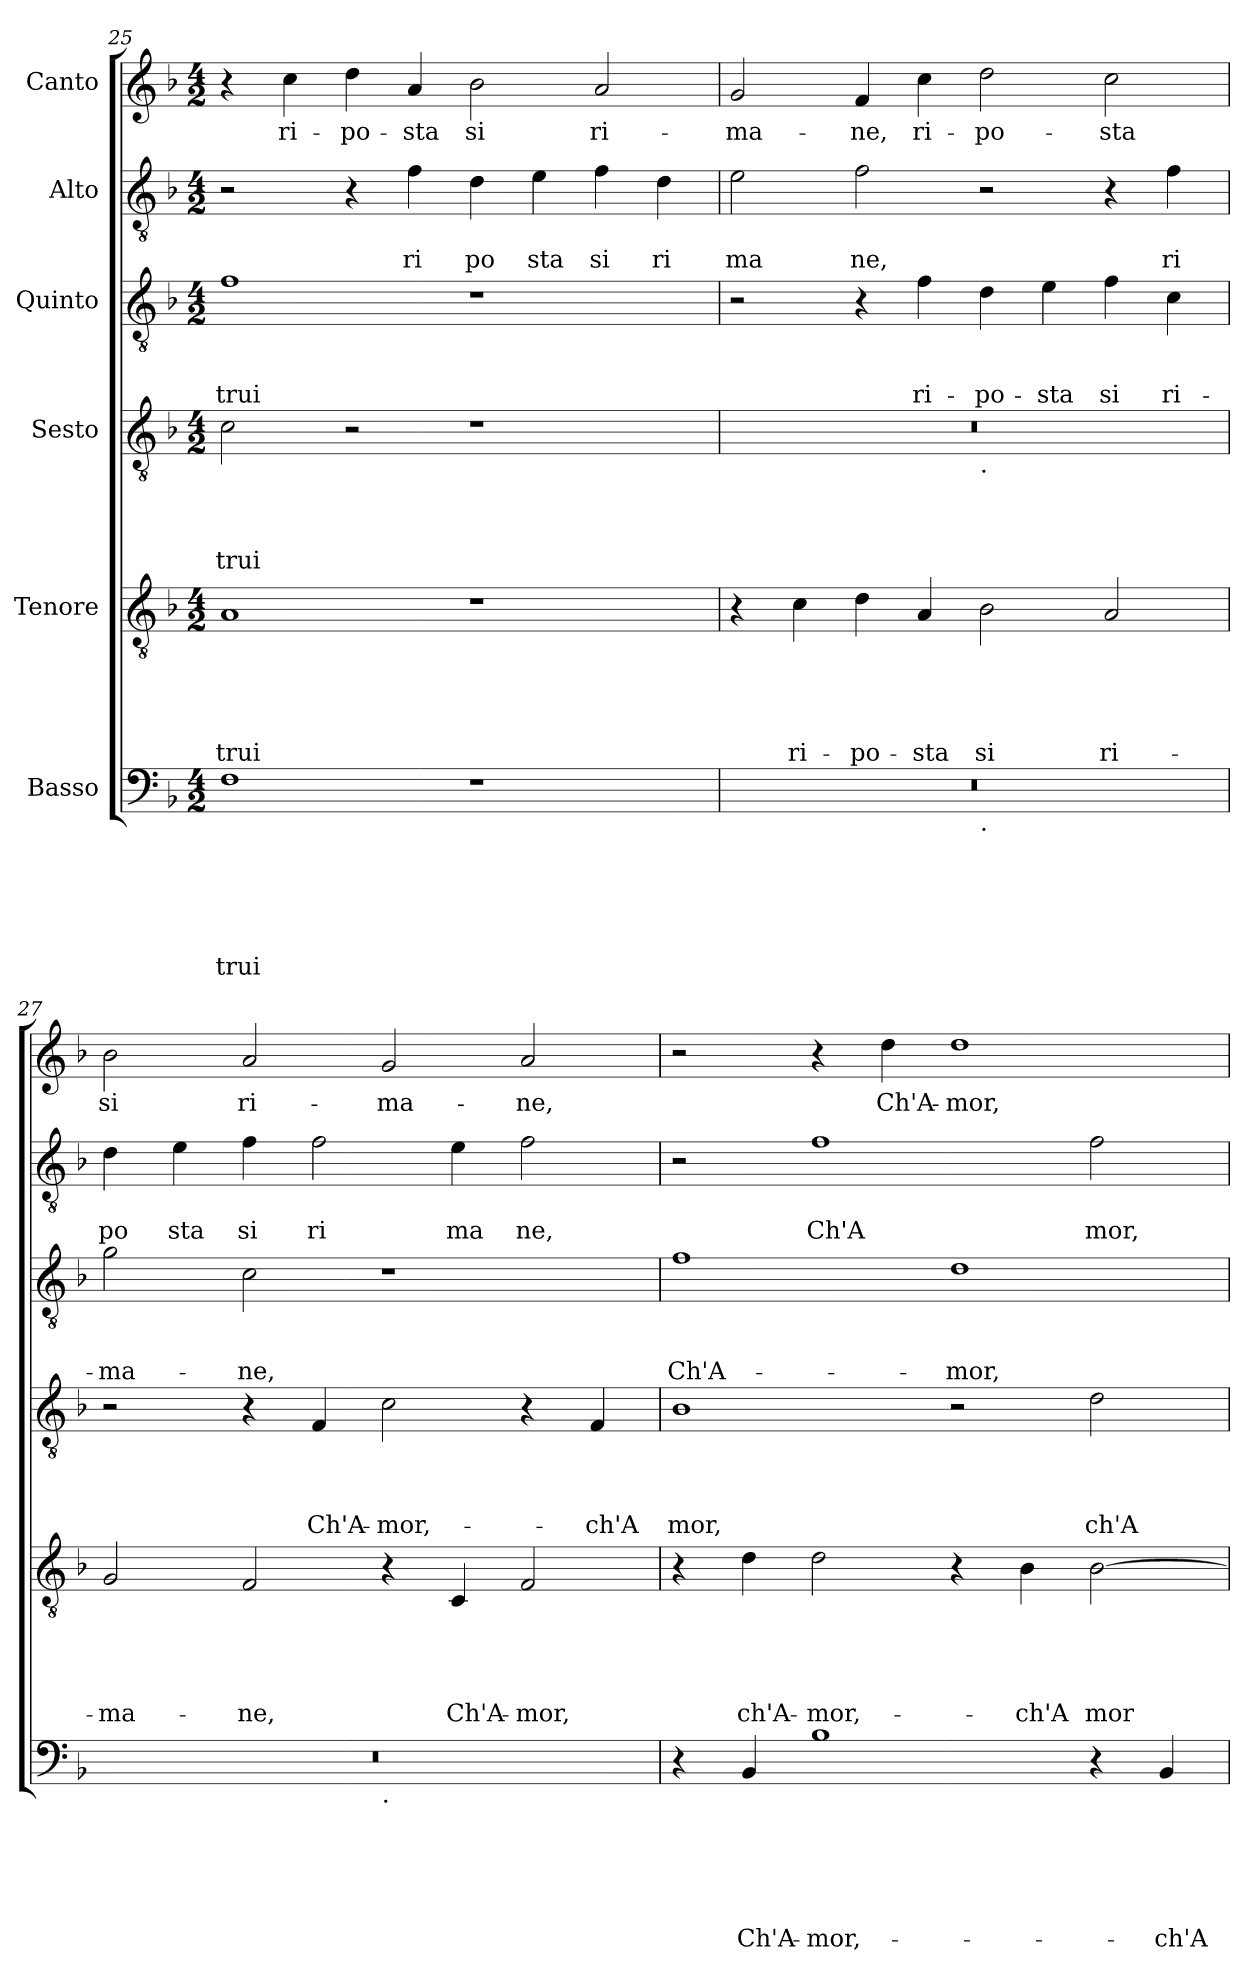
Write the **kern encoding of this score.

**kern	**text	**text	**text	**text	**text	**text	**kern	**text	**text	**text	**text	**text	**kern	**text	**text	**text	**text	**kern	**text	**text	**text	**kern	**text	**text	**kern	**text
*part6	*part6	*part6	*part6	*part6	*part6	*part6	*part5	*part5	*part5	*part5	*part5	*part5	*part4	*part4	*part4	*part4	*part4	*part3	*part3	*part3	*part3	*part2	*part2	*part2	*part1	*part1
*staff6	*staff6	*staff6	*staff6	*staff6	*staff6	*staff6	*staff5	*staff5	*staff5	*staff5	*staff5	*staff5	*staff4	*staff4	*staff4	*staff4	*staff4	*staff3	*staff3	*staff3	*staff3	*staff2	*staff2	*staff2	*staff1	*staff1
*I"Basso	*	*	*	*	*	*	*I"Tenore	*	*	*	*	*	*I"Sesto	*	*	*	*	*I"Quinto	*	*	*	*I"Alto	*	*	*I"Canto	*
!!LO:PB:g=z
*clefF4	*	*	*	*	*	*	*clefGv2	*	*	*	*	*	*clefGv2	*	*	*	*	*clefGv2	*	*	*	*clefGv2	*	*	*clefG2	*
*ITrd-3c-5	*	*	*	*	*	*	*ITrd-3c-5	*	*	*	*	*	*ITrd-3c-5	*	*	*	*	*ITrd-3c-5	*	*	*	*ITrd-3c-5	*	*	*	*
*k[b-e-]	*	*	*	*	*	*	*k[b-e-]	*	*	*	*	*	*k[b-e-]	*	*	*	*	*k[b-e-]	*	*	*	*k[b-e-]	*	*	*k[b-]	*
*B-:	*	*	*	*	*	*	*B-:	*	*	*	*	*	*B-:	*	*	*	*	*B-:	*	*	*	*B-:	*	*	*F:	*
*M4/2	*	*	*	*	*	*	*M4/2	*	*	*	*	*	*M4/2	*	*	*	*	*M4/2	*	*	*	*M4/2	*	*	*M4/2	*
=25	=25	=25	=25	=25	=25	=25	=25	=25	=25	=25	=25	=25	=25	=25	=25	=25	=25	=25	=25	=25	=25	=25	=25	=25	=25	=25
!	!	!	!	!	!	!LO:LY:b	!	!	!	!	!	!LO:LY:b	!	!	!	!	!LO:LY:b	!	!	!	!LO:LY:b	!	!	!	!	!
1B-	.	.	.	.	.	trui	1d	.	.	.	.	-trui	2f\	.	.	.	trui	1b-	.	.	trui	2r	.	.	4r	.
!	!	!	!	!	!	!	!	!	!	!	!	!	!	!	!	!	!	!	!	!	!	!	!	!	!	!LO:LY:b
.	.	.	.	.	.	.	.	.	.	.	.	.	.	.	.	.	.	.	.	.	.	.	.	.	4cc\	ri-
!	!	!	!	!	!	!	!	!	!	!	!	!	!	!	!	!	!	!	!	!	!	!	!	!	!	!LO:LY:b
.	.	.	.	.	.	.	.	.	.	.	.	.	2r	.	.	.	.	.	.	.	.	4r	.	.	4dd\	-po-
!	!	!	!	!	!	!	!	!	!	!	!	!	!	!	!	!	!	!	!	!	!	!	!	!LO:LY:b	!	!LO:LY:b
.	.	.	.	.	.	.	.	.	.	.	.	.	.	.	.	.	.	.	.	.	.	4b-\	.	ri	4a/	-sta
!	!	!	!	!	!	!	!	!	!	!	!	!	!	!	!	!	!	!	!	!	!	!	!	!LO:LY:b	!	!LO:LY:b
1r	.	.	.	.	.	.	1r	.	.	.	.	.	1r	.	.	.	.	1r	.	.	.	4g\	.	po	2b-\	si
!	!	!	!	!	!	!	!	!	!	!	!	!	!	!	!	!	!	!	!	!	!	!	!	!LO:LY:b	!	!
.	.	.	.	.	.	.	.	.	.	.	.	.	.	.	.	.	.	.	.	.	.	4a\	.	sta	.	.
!	!	!	!	!	!	!	!	!	!	!	!	!	!	!	!	!	!	!	!	!	!	!	!	!LO:LY:b	!	!LO:LY:b
.	.	.	.	.	.	.	.	.	.	.	.	.	.	.	.	.	.	.	.	.	.	4b-\	.	si	2a/	ri-
!	!	!	!	!	!	!	!	!	!	!	!	!	!	!	!	!	!	!	!	!	!	!	!	!LO:LY:b	!	!
.	.	.	.	.	.	.	.	.	.	.	.	.	.	.	.	.	.	.	.	.	.	4g\	.	ri	.	.
=26	=26	=26	=26	=26	=26	=26	=26	=26	=26	=26	=26	=26	=26	=26	=26	=26	=26	=26	=26	=26	=26	=26	=26	=26	=26	=26
!	!	!	!	!	!	!	!	!	!	!	!	!	!	!	!	!	!	!	!	!	!	!	!	!LO:LY:b	!	!LO:LY:b
*^	*	*	*	*	*	*	*	*	*	*	*	*	*^	*	*	*	*	*	*	*	*	*	*	*	*	*
0r	1ryy	.	.	.	.	.	.	4r	.	.	.	.	.	0r	1ryy	.	.	.	.	2r	.	.	.	2a\	.	ma	2g/	-ma-
!	!	!	!	!	!	!	!	!	!	!	!	!	!LO:LY:b	!	!	!	!	!	!	!	!	!	!	!	!	!	!	!
.	.	.	.	.	.	.	.	4f\	.	.	.	.	ri-	.	.	.	.	.	.	.	.	.	.	.	.	.	.	.
!	!	!	!	!	!	!	!	!	!	!	!	!	!LO:LY:b	!	!	!	!	!	!	!	!	!	!	!	!	!LO:LY:b	!	!LO:LY:b
.	.	.	.	.	.	.	.	4g\	.	.	.	.	-po-	.	.	.	.	.	.	4r	.	.	.	2b-\	.	ne,	4f/	-ne,
!	!	!	!	!	!	!	!	!	!	!	!	!	!LO:LY:b	!	!	!	!	!	!	!	!	!	!LO:LY:b	!	!	!	!	!LO:LY:b
.	.	.	.	.	.	.	.	4d/	.	.	.	.	-sta	.	.	.	.	.	.	4b-\	.	.	ri-	.	.	.	4cc\	ri-
!	!	!	!	!	!	!	!	!	!	!	!	!	!	!	!LO:TX:b:t=.	!	!	!	!	!	!	!	!	!	!	!	!	!
!	!LO:TX:b:t=.	!	!	!	!	!	!	!	!	!	!	!	!	!	!	!	!	!	!	!	!	!	!	!	!	!	!	!
!	!	!	!	!	!	!	!	!	!	!	!	!	!LO:LY:b	!	!	!	!	!	!	!	!	!	!LO:LY:b	!	!	!	!	!LO:LY:b
.	1ryy	.	.	.	.	.	.	2e-\	.	.	.	.	si	.	1ryy	.	.	.	.	4g\	.	.	-po-	2r	.	.	2dd\	-po-
!	!	!	!	!	!	!	!	!	!	!	!	!	!	!	!	!	!	!	!	!	!	!	!LO:LY:b	!	!	!	!	!
.	.	.	.	.	.	.	.	.	.	.	.	.	.	.	.	.	.	.	.	4a\	.	.	-sta	.	.	.	.	.
!	!	!	!	!	!	!	!	!	!	!	!	!	!LO:LY:b	!	!	!	!	!	!	!	!	!	!LO:LY:b	!	!	!	!	!LO:LY:b
.	.	.	.	.	.	.	.	2d/	.	.	.	.	ri-	.	.	.	.	.	.	4b-\	.	.	si	4r	.	.	2cc\	-sta
!	!	!	!	!	!	!	!	!	!	!	!	!	!	!	!	!	!	!	!	!	!	!	!LO:LY:b	!	!	!LO:LY:b	!	!
.	.	.	.	.	.	.	.	.	.	.	.	.	.	.	.	.	.	.	.	4f\	.	.	ri-	4b-\	.	ri	.	.
=27	=27	=27	=27	=27	=27	=27	=27	=27	=27	=27	=27	=27	=27	=27	=27	=27	=27	=27	=27	=27	=27	=27	=27	=27	=27	=27	=27	=27
!	!	!	!	!	!	!	!	!	!	!	!	!	!LO:LY:b	!	!	!	!	!	!	!	!	!	!LO:LY:b	!	!	!LO:LY:b	!	!LO:LY:b
*	*	*	*	*	*	*	*	*	*	*	*	*	*	*v	*v	*	*	*	*	*	*	*	*	*	*	*	*	*
0r	1ryy	.	.	.	.	.	.	2c/	.	.	.	.	-ma-	2r	.	.	.	.	2cc\	.	.	-ma-	4g\	.	po	2b-\	si
!	!	!	!	!	!	!	!	!	!	!	!	!	!	!	!	!	!	!	!	!	!	!	!	!	!LO:LY:b	!	!
.	.	.	.	.	.	.	.	.	.	.	.	.	.	.	.	.	.	.	.	.	.	.	4a\	.	sta	.	.
!	!	!	!	!	!	!	!	!	!	!	!	!	!LO:LY:b	!	!	!	!	!	!	!	!	!LO:LY:b	!	!	!LO:LY:b	!	!LO:LY:b
.	.	.	.	.	.	.	.	2B-/	.	.	.	.	-ne,	4r	.	.	.	.	2f\	.	.	-ne,	4b-\	.	si	2a/	ri-
!	!	!	!	!	!	!	!	!	!	!	!	!	!	!	!	!	!	!LO:LY:b	!	!	!	!	!	!	!LO:LY:b	!	!
.	.	.	.	.	.	.	.	.	.	.	.	.	.	4B-/	.	.	.	Ch'A-	.	.	.	.	2b-\	.	ri	.	.
!	!LO:TX:b:t=.	!	!	!	!	!	!	!	!	!	!	!	!	!	!	!	!	!	!	!	!	!	!	!	!	!	!
!	!	!	!	!	!	!	!	!	!	!	!	!	!	!	!	!	!	!LO:LY:b	!	!	!	!	!	!	!	!	!LO:LY:b
.	1ryy	.	.	.	.	.	.	4r	.	.	.	.	.	2f\	.	.	.	-mor,-	1r	.	.	.	.	.	.	2g/	-ma-
!	!	!	!	!	!	!	!	!	!	!	!	!	!LO:LY:b	!	!	!	!	!	!	!	!	!	!	!	!LO:LY:b	!	!
.	.	.	.	.	.	.	.	4F/	.	.	.	.	Ch'A-	.	.	.	.	.	.	.	.	.	4a\	.	ma	.	.
!	!	!	!	!	!	!	!	!	!	!	!	!	!LO:LY:b	!	!	!	!	!	!	!	!	!	!	!	!LO:LY:b	!	!LO:LY:b
.	.	.	.	.	.	.	.	2B-/	.	.	.	.	-mor,	4r	.	.	.	.	.	.	.	.	2b-\	.	ne,	2a/	-ne,
!	!	!	!	!	!	!	!	!	!	!	!	!	!	!	!	!	!	!LO:LY:b	!	!	!	!	!	!	!	!	!
.	.	.	.	.	.	.	.	.	.	.	.	.	.	4B-/	.	.	.	-ch'A	.	.	.	.	.	.	.	.	.
=28	=28	=28	=28	=28	=28	=28	=28	=28	=28	=28	=28	=28	=28	=28	=28	=28	=28	=28	=28	=28	=28	=28	=28	=28	=28	=28	=28
!	!	!	!	!	!	!	!	!	!	!	!	!	!	!	!	!	!	!LO:LY:b	!	!	!	!LO:LY:b	!	!	!	!	!
*v	*v	*	*	*	*	*	*	*	*	*	*	*	*	*	*	*	*	*	*	*	*	*	*	*	*	*	*
4r	.	.	.	.	.	.	4r	.	.	.	.	.	1e-	.	.	.	mor,	1b-	.	.	Ch'A-	2r	.	.	2r	.
!	!	!	!	!	!	!LO:LY:b	!	!	!	!	!	!LO:LY:b	!	!	!	!	!	!	!	!	!	!	!	!	!	!
4E-/	.	.	.	.	.	Ch'A-	4g\	.	.	.	.	ch'A-	.	.	.	.	.	.	.	.	.	.	.	.	.	.
!	!	!	!	!	!	!LO:LY:b	!	!	!	!	!	!LO:LY:b	!	!	!	!	!	!	!	!	!	!	!	!LO:LY:b	!	!
1e-	.	.	.	.	.	-mor,-	2g\	.	.	.	.	-mor,-	.	.	.	.	.	.	.	.	.	1b-	.	Ch'A	4r	.
!	!	!	!	!	!	!	!	!	!	!	!	!	!	!	!	!	!	!	!	!	!	!	!	!	!	!LO:LY:b
.	.	.	.	.	.	.	.	.	.	.	.	.	.	.	.	.	.	.	.	.	.	.	.	.	4dd\	Ch'A-
!	!	!	!	!	!	!	!	!	!	!	!	!	!	!	!	!	!	!	!	!	!LO:LY:b	!	!	!	!	!LO:LY:b
.	.	.	.	.	.	.	4r	.	.	.	.	.	2r	.	.	.	.	1g	.	.	-mor,	.	.	.	1dd	-mor,
!	!	!	!	!	!	!	!	!	!	!	!	!LO:LY:b	!	!	!	!	!	!	!	!	!	!	!	!	!	!
.	.	.	.	.	.	.	4e-\	.	.	.	.	-ch'A	.	.	.	.	.	.	.	.	.	.	.	.	.	.
!	!	!	!	!	!	!	!	!	!	!	!	!LO:LY:b	!	!	!	!	!LO:LY:b	!	!	!	!	!	!	!LO:LY:b	!	!
4r	.	.	.	.	.	.	[>2e-\	.	.	.	.	mor	2g\	.	.	.	ch'A-	.	.	.	.	2b-\	.	mor,	.	.
!	!	!	!	!	!	!LO:LY:b	!	!	!	!	!	!	!	!	!	!	!	!	!	!	!	!	!	!	!	!
4E-/	.	.	.	.	.	-ch'A	.	.	.	.	.	.	.	.	.	.	.	.	.	.	.	.	.	.	.	.
=	=	=	=	=	=	=	=	=	=	=	=	=	=	=	=	=	=	=	=	=	=	=	=	=	=	=
*-	*-	*-	*-	*-	*-	*-	*-	*-	*-	*-	*-	*-	*-	*-	*-	*-	*-	*-	*-	*-	*-	*-	*-	*-	*-	*-
